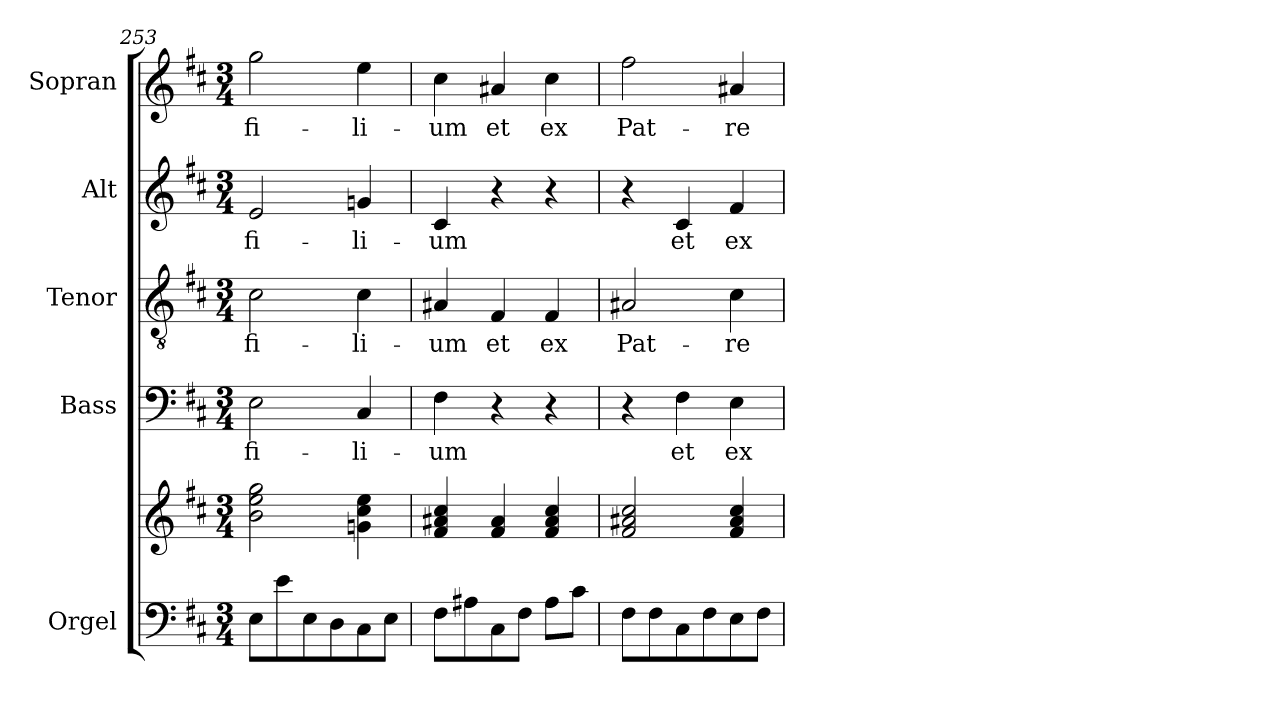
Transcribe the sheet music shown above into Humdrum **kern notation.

**kern	**kern	**kern	**text	**kern	**text	**kern	**text	**kern	**text
*part5	*part5	*part4	*part4	*part3	*part3	*part2	*part2	*part1	*part1
*staff6	*staff5	*staff4	*staff4	*staff3	*staff3	*staff2	*staff2	*staff1	*staff1
*I"Orgel	*	*I"Bass	*	*I"Tenor	*	*I"Alt	*	*I"Sopran	*
*I'Org.	*	*I'B.	*	*I'T.	*	*I'A.	*	*I'S.	*
*clefF4	*clefG2	*clefF4	*	*clefGv2	*	*clefG2	*	*clefG2	*
*k[f#c#]	*k[f#c#]	*k[f#c#]	*	*k[f#c#]	*	*k[f#c#]	*	*k[f#c#]	*
*D:	*D:	*D:	*	*D:	*	*D:	*	*D:	*
*M3/4	*M3/4	*M3/4	*	*M3/4	*	*M3/4	*	*M3/4	*
=253	=253	=253	=253	=253	=253	=253	=253	=253	=253
!	!	!	!LO:LY:b	!	!LO:LY:b	!	!LO:LY:b	!	!LO:LY:b
8E\L	2b\ 2ee\ 2gg\	2E\	fi-	2c#\	fi-	2e/	fi-	2gg\	fi-
8e\	.	.	.	.	.	.	.	.	.
8E\	.	.	.	.	.	.	.	.	.
8D\	.	.	.	.	.	.	.	.	.
!	!	!	!LO:LY:b	!	!LO:LY:b	!	!LO:LY:b	!	!LO:LY:b
8C#\	4gn\ 4cc#\ 4ee\	4C#/	-li-	4c#\	-li-	4gn/	-li-	4ee\	-li-
8E\J	.	.	.	.	.	.	.	.	.
=254	=254	=254	=254	=254	=254	=254	=254	=254	=254
!	!	!	!LO:LY:b	!	!LO:LY:b	!	!LO:LY:b	!	!LO:LY:b
8F#\L	4f#/ 4a#X/ 4cc#/	4F#\	-um	4A#X/	-um	4c#/	-um	4cc#\	-um
8A#X\	.	.	.	.	.	.	.	.	.
!	!	!	!	!	!LO:LY:b	!	!	!	!LO:LY:b
8C#\	4f#/ 4a#/	4r	.	4F#/	et	4r	.	4a#X/	et
8F#\J	.	.	.	.	.	.	.	.	.
!	!	!	!	!	!LO:LY:b	!	!	!	!LO:LY:b
8A#\L	4f#/ 4a#/ 4cc#/	4r	.	4F#/	ex	4r	.	4cc#\	ex
8c#\J	.	.	.	.	.	.	.	.	.
=255	=255	=255	=255	=255	=255	=255	=255	=255	=255
!	!	!	!	!	!LO:LY:b	!	!	!	!LO:LY:b
8F#\L	2f#/ 2a#X/ 2cc#/	4r	.	2A#X/	Pat-	4r	.	2ff#\	Pat-
8F#\	.	.	.	.	.	.	.	.	.
!	!	!	!LO:LY:b	!	!	!	!LO:LY:b	!	!
8C#\	.	4F#\	et	.	.	4c#/	et	.	.
8F#\	.	.	.	.	.	.	.	.	.
!	!	!	!LO:LY:b	!	!LO:LY:b	!	!LO:LY:b	!	!LO:LY:b
8E\	4f#/ 4a#/ 4cc#/	4E\	ex	4c#\	-re	4f#/	ex	4a#X/	-re
8F#\J	.	.	.	.	.	.	.	.	.
=	=	=	=	=	=	=	=	=	=
*-	*-	*-	*-	*-	*-	*-	*-	*-	*-
